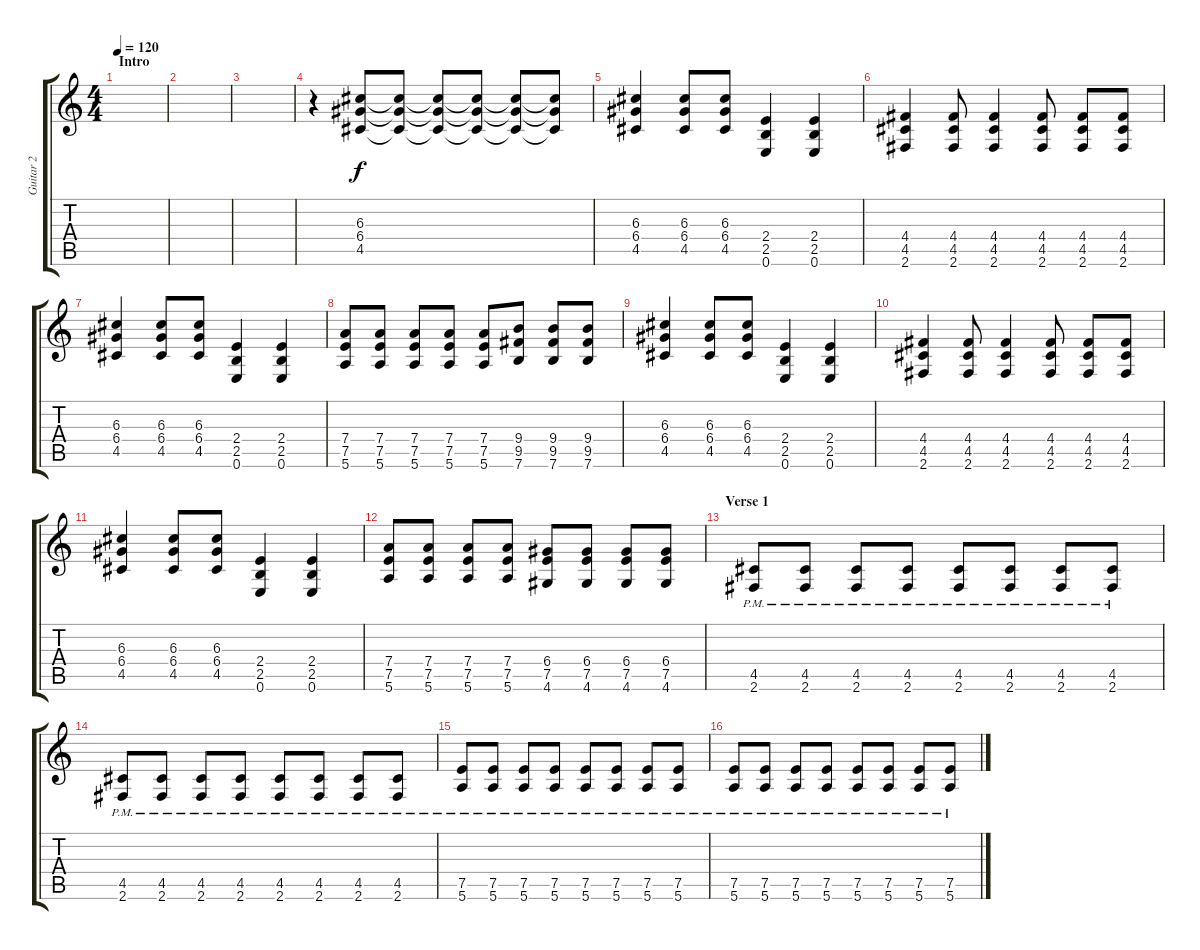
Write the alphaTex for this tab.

\track ("Guitar 2" "Guitar 2") {instrument overdrivenguitar}
\staff {score tabs}
\tuning (E4 B3 G3 D3 A2 E2) {hide}
\ts (4 4)
\section ("" "Intro")
\tempo 120
\clef g2
\ks c
|
|
|
r.4{volume 0} (6.3 6.4 4.5).8{volume 13} (6.3{t} 6.4{t} 4.5{t}).8 (6.3{t} 6.4{t} 4.5{t}).8 (6.3{t} 6.4{t} 4.5{t}).8 (6.3{t} 6.4{t} 4.5{t}).8 (6.3{t} 6.4{t} 4.5{t}).8 |
(6.3 6.4 4.5).4 (6.3 6.4 4.5).8 (6.3 6.4 4.5).8 (2.4 2.5 0.6).4 (2.4 2.5 0.6).4 |
(4.4 4.5 2.6).4 (4.4 4.5 2.6).8 (4.4 4.5 2.6).4 (4.4 4.5 2.6).8 (4.4 4.5 2.6).8 (4.4 4.5 2.6).8 |
(6.3 6.4 4.5).4 (6.3 6.4 4.5).8 (6.3 6.4 4.5).8 (2.4 2.5 0.6).4 (2.4 2.5 0.6).4 |
(7.4 7.5 5.6).8 (7.4 7.5 5.6).8 (7.4 7.5 5.6).8 (7.4 7.5 5.6).8 (7.4 7.5 5.6).8 (9.4 9.5 7.6).8 (9.4 9.5 7.6).8 (9.4 9.5 7.6).8 |
(6.3 6.4 4.5).4 (6.3 6.4 4.5).8 (6.3 6.4 4.5).8 (2.4 2.5 0.6).4 (2.4 2.5 0.6).4 |
(4.4 4.5 2.6).4 (4.4 4.5 2.6).8 (4.4 4.5 2.6).4 (4.4 4.5 2.6).8 (4.4 4.5 2.6).8 (4.4 4.5 2.6).8 |
(6.3 6.4 4.5).4 (6.3 6.4 4.5).8 (6.3 6.4 4.5).8 (2.4 2.5 0.6).4 (2.4 2.5 0.6).4 |
(7.4 7.5 5.6).8 (7.4 7.5 5.6).8 (7.4 7.5 5.6).8 (7.4 7.5 5.6).8 (6.4 7.5 4.6).8 (6.4 7.5 4.6).8 (6.4 7.5 4.6).8 (6.4 7.5 4.6).8 |
\section ("" "Verse 1")
(4.5{pm} 2.6{pm}).8 (4.5{pm} 2.6{pm}).8 (4.5{pm} 2.6{pm}).8 (4.5{pm} 2.6{pm}).8 (4.5{pm} 2.6{pm}).8 (4.5{pm} 2.6{pm}).8 (4.5{pm} 2.6{pm}).8 (4.5{pm} 2.6{pm}).8 |
(4.5{pm} 2.6{pm}).8 (4.5{pm} 2.6{pm}).8 (4.5{pm} 2.6{pm}).8 (4.5{pm} 2.6{pm}).8 (4.5{pm} 2.6{pm}).8 (4.5{pm} 2.6{pm}).8 (4.5{pm} 2.6{pm}).8 (4.5{pm} 2.6{pm}).8 |
(7.5{pm} 5.6{pm}).8 (7.5{pm} 5.6{pm}).8 (7.5{pm} 5.6{pm}).8 (7.5{pm} 5.6{pm}).8 (7.5{pm} 5.6{pm}).8 (7.5{pm} 5.6{pm}).8 (7.5{pm} 5.6{pm}).8 (7.5{pm} 5.6{pm}).8 |
(7.5{pm} 5.6{pm}).8 (7.5{pm} 5.6{pm}).8 (7.5{pm} 5.6{pm}).8 (7.5{pm} 5.6{pm}).8 (7.5{pm} 5.6{pm}).8 (7.5{pm} 5.6{pm}).8 (7.5{pm} 5.6{pm}).8 (7.5{pm} 5.6{pm}).8
